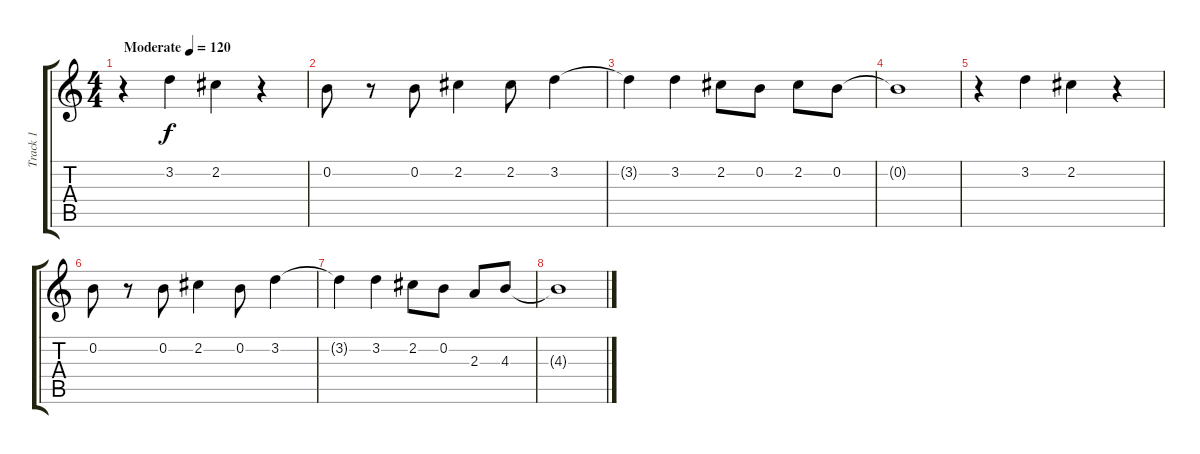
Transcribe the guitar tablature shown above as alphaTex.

\track ("Track 1" "Track 1") {instrument distortionguitar}
\staff {score tabs}
\tuning (E4 B3 G3 D3 A2 E2) {hide}
\ts (4 4)
\tempo (120 "Moderate")
\clef g2
\ks c
r.4{dy f instrument distortionguitar} 3.2.4 2.2.4 r.4 |
0.2.8 r.8 0.2.8 2.2.4 2.2.8 3.2.4 |
3.2{t}.4 3.2.4 2.2.8 0.2.8 2.2.8 0.2.8 |
0.2{t}.1 |
r.4 3.2.4 2.2.4 r.4 |
0.2.8 r.8 0.2.8 2.2.4 0.2.8 3.2.4 |
3.2{t}.4 3.2.4 2.2.8 0.2.8 2.3.8 4.3.8 |
4.3{t}.1
